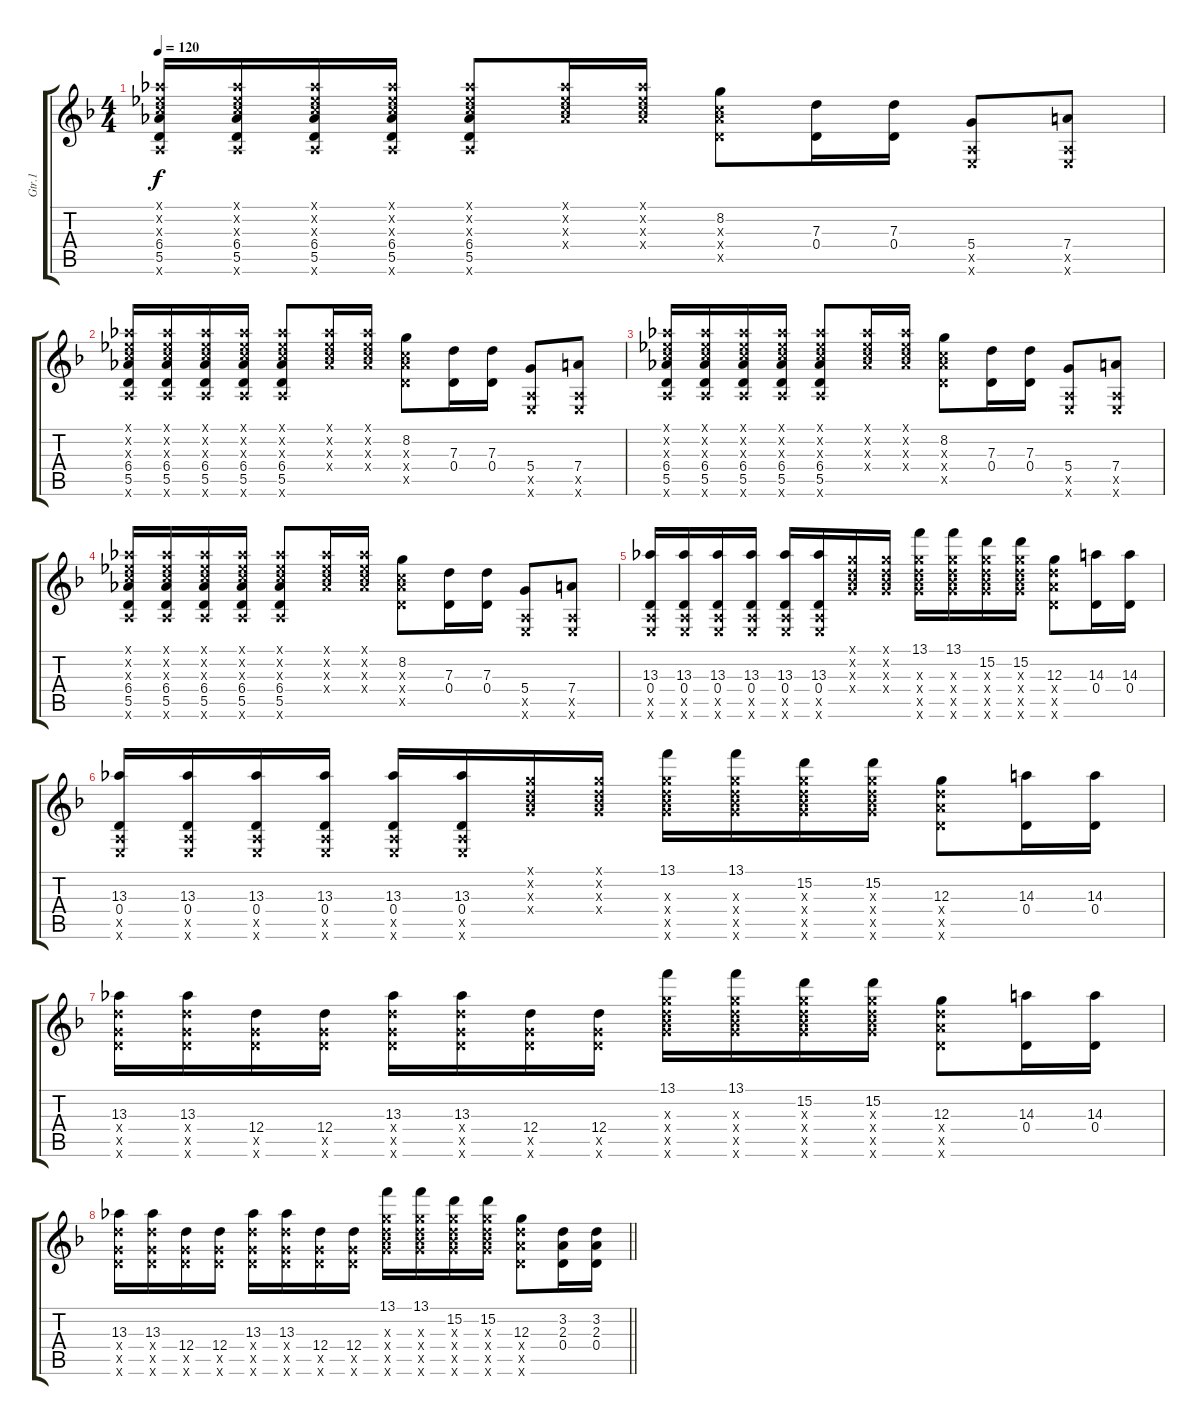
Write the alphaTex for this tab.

\track ("Gtr.1" "Gtr.1") {instrument distortionguitar}
\staff {score tabs}
\tuning (E4 B3 G3 D3 A2 E2) {hide}
\ts (4 4)
\tempo 120
\clef g2
\ks f
(4.1{x} 4.2{x} 5.3{x} 6.4 5.5 5.6{x}).16{dy f} (4.1{x} 4.2{x} 5.3{x} 6.4 5.5 5.6{x}).16 (4.1{x} 4.2{x} 5.3{x} 6.4 5.5 5.6{x}).16 (4.1{x} 4.2{x} 5.3{x} 6.4 5.5 5.6{x}).16 (4.1{x} 4.2{x} 5.3{x} 6.4 5.5 5.6{x}).8 (4.1{x} 4.2{x} 5.3{x} 6.4{x}).16 (4.1{x} 4.2{x} 5.3{x} 6.4{x}).16 (8.2 5.3{x} 6.4{x} 5.5{x}).8 (7.3 0.4).16 (7.3 0.4).16 (5.4 0.5{x} 0.6{x}).8 (7.4 0.5{x} 0.6{x}).8 |
(4.1{x} 4.2{x} 5.3{x} 6.4 5.5 5.6{x}).16 (4.1{x} 4.2{x} 5.3{x} 6.4 5.5 5.6{x}).16 (4.1{x} 4.2{x} 5.3{x} 6.4 5.5 5.6{x}).16 (4.1{x} 4.2{x} 5.3{x} 6.4 5.5 5.6{x}).16 (4.1{x} 4.2{x} 5.3{x} 6.4 5.5 5.6{x}).8 (4.1{x} 4.2{x} 5.3{x} 6.4{x}).16 (4.1{x} 4.2{x} 5.3{x} 6.4{x}).16 (8.2 5.3{x} 6.4{x} 5.5{x}).8 (7.3 0.4).16 (7.3 0.4).16 (5.4 0.5{x} 0.6{x}).8 (7.4 0.5{x} 0.6{x}).8 |
(4.1{x} 4.2{x} 5.3{x} 6.4 5.5 5.6{x}).16 (4.1{x} 4.2{x} 5.3{x} 6.4 5.5 5.6{x}).16 (4.1{x} 4.2{x} 5.3{x} 6.4 5.5 5.6{x}).16 (4.1{x} 4.2{x} 5.3{x} 6.4 5.5 5.6{x}).16 (4.1{x} 4.2{x} 5.3{x} 6.4 5.5 5.6{x}).8 (4.1{x} 4.2{x} 5.3{x} 6.4{x}).16 (4.1{x} 4.2{x} 5.3{x} 6.4{x}).16 (8.2 5.3{x} 6.4{x} 5.5{x}).8 (7.3 0.4).16 (7.3 0.4).16 (5.4 0.5{x} 0.6{x}).8 (7.4 0.5{x} 0.6{x}).8 |
(4.1{x} 4.2{x} 5.3{x} 6.4 5.5 5.6{x}).16 (4.1{x} 4.2{x} 5.3{x} 6.4 5.5 5.6{x}).16 (4.1{x} 4.2{x} 5.3{x} 6.4 5.5 5.6{x}).16 (4.1{x} 4.2{x} 5.3{x} 6.4 5.5 5.6{x}).16 (4.1{x} 4.2{x} 5.3{x} 6.4 5.5 5.6{x}).8 (4.1{x} 4.2{x} 5.3{x} 6.4{x}).16 (4.1{x} 4.2{x} 5.3{x} 6.4{x}).16 (8.2 5.3{x} 6.4{x} 5.5{x}).8 (7.3 0.4).16 (7.3 0.4).16 (5.4 0.5{x} 0.6{x}).8 (7.4 0.5{x} 0.6{x}).8 |
(13.3 0.4 0.5{x} 0.6{x}).16 (13.3 0.4 0.5{x} 0.6{x}).16 (13.3 0.4 0.5{x} 0.6{x}).16 (13.3 0.4 0.5{x} 0.6{x}).16 (13.3 0.4 0.5{x} 0.6{x}).16 (13.3 0.4 0.5{x} 0.6{x}).16 (3.1{x} 3.2{x} 3.3{x} 5.4{x}).16 (3.1{x} 3.2{x} 3.3{x} 5.4{x}).16 (13.1 12.3{x} 12.4{x} 13.5{x} 15.6{x}).16 (13.1 12.3{x} 12.4{x} 13.5{x} 15.6{x}).16 (15.2 12.3{x} 12.4{x} 13.5{x} 15.6{x}).16 (15.2 12.3{x} 12.4{x} 13.5{x} 15.6{x}).16 (12.3 12.4{x} 12.5{x} 10.6{x}).8 (14.3 0.4).16 (14.3 0.4).16 |
(13.3 0.4 0.5{x} 0.6{x}).16 (13.3 0.4 0.5{x} 0.6{x}).16 (13.3 0.4 0.5{x} 0.6{x}).16 (13.3 0.4 0.5{x} 0.6{x}).16 (13.3 0.4 0.5{x} 0.6{x}).16 (13.3 0.4 0.5{x} 0.6{x}).16 (3.1{x} 3.2{x} 3.3{x} 5.4{x}).16 (3.1{x} 3.2{x} 3.3{x} 5.4{x}).16 (13.1 12.3{x} 12.4{x} 13.5{x} 15.6{x}).16 (13.1 12.3{x} 12.4{x} 13.5{x} 15.6{x}).16 (15.2 12.3{x} 12.4{x} 13.5{x} 15.6{x}).16 (15.2 12.3{x} 12.4{x} 13.5{x} 15.6{x}).16 (12.3 12.4{x} 12.5{x} 10.6{x}).8 (14.3 0.4).16 (14.3 0.4).16 |
(13.3 12.4{x} 10.5{x} 10.6{x}).16 (13.3 12.4{x} 10.5{x} 10.6{x}).16 (12.4 10.5{x} 10.6{x}).16 (12.4 10.5{x} 10.6{x}).16 (13.3 12.4{x} 10.5{x} 10.6{x}).16 (13.3 12.4{x} 10.5{x} 10.6{x}).16 (12.4 10.5{x} 10.6{x}).16 (12.4 10.5{x} 10.6{x}).16 (13.1 12.3{x} 12.4{x} 13.5{x} 15.6{x}).16 (13.1 12.3{x} 12.4{x} 13.5{x} 15.6{x}).16 (15.2 12.3{x} 12.4{x} 13.5{x} 15.6{x}).16 (15.2 12.3{x} 12.4{x} 13.5{x} 15.6{x}).16 (12.3 12.4{x} 12.5{x} 10.6{x}).8 (14.3 0.4).16 (14.3 0.4).16 |
\barLineRight lightlight
(13.3 12.4{x} 10.5{x} 10.6{x}).16 (13.3 12.4{x} 10.5{x} 10.6{x}).16 (12.4 10.5{x} 10.6{x}).16 (12.4 10.5{x} 10.6{x}).16 (13.3 12.4{x} 10.5{x} 10.6{x}).16 (13.3 12.4{x} 10.5{x} 10.6{x}).16 (12.4 10.5{x} 10.6{x}).16 (12.4 10.5{x} 10.6{x}).16 (13.1 12.3{x} 12.4{x} 13.5{x} 15.6{x}).16 (13.1 12.3{x} 12.4{x} 13.5{x} 15.6{x}).16 (15.2 12.3{x} 12.4{x} 13.5{x} 15.6{x}).16 (15.2 12.3{x} 12.4{x} 13.5{x} 15.6{x}).16 (12.3 12.4{x} 12.5{x} 10.6{x}).8 (3.2 2.3 0.4).16 (3.2 2.3 0.4).16
